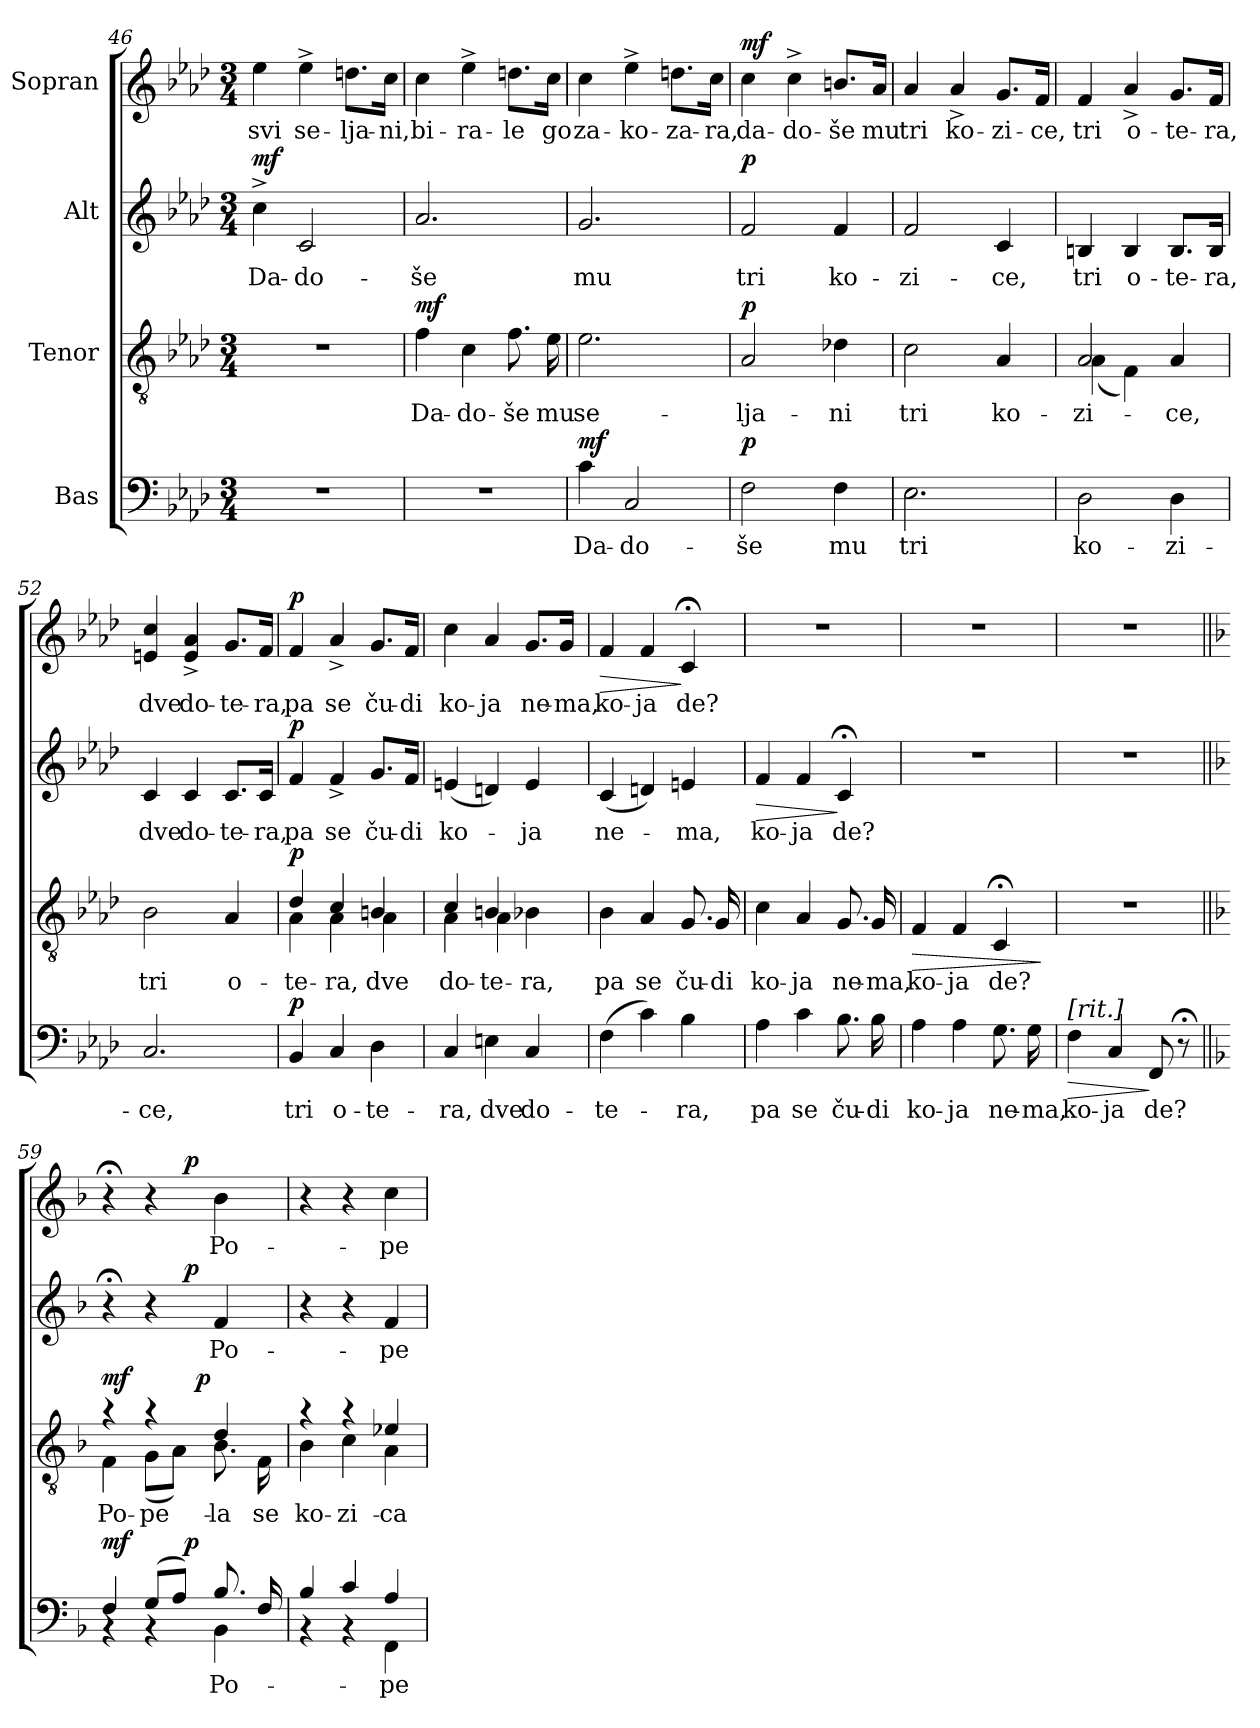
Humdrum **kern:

**kern	**text	**dynam	**kern	**text	**dynam	**kern	**text	**dynam	**kern	**text	**dynam
*part4	*part4	*part4	*part3	*part3	*part3	*part2	*part2	*part2	*part1	*part1	*part1
*staff4	*staff4	*staff4	*staff3	*staff3	*staff3	*staff2	*staff2	*staff2	*staff1	*staff1	*staff1
*I"Bas	*	*	*I"Tenor	*	*	*I"Alt	*	*	*I"Sopran	*	*
*clefF4	*	*	*clefGv2	*	*	*clefG2	*	*	*clefG2	*	*
*k[b-e-a-d-]	*	*	*k[b-e-a-d-]	*	*	*k[b-e-a-d-]	*	*	*k[b-e-a-d-]	*	*
*f:	*	*	*f:	*	*	*f:	*	*	*f:	*	*
*M3/4	*	*	*M3/4	*	*	*M3/4	*	*	*M3/4	*	*
=46	=46	=46	=46	=46	=46	=46	=46	=46	=46	=46	=46
!	!	!	!	!	!	!	!	!LO:DY:b	!	!	!
2.r	.	.	2.r	.	.	4cc^>\	Da-	mf	4ee-\	svi	.
.	.	.	.	.	.	2c/	-do-	.	4ee-^>\	se-	.
.	.	.	.	.	.	.	.	.	8.ddn\L	-lja-	.
.	.	.	.	.	.	.	.	.	16cc\Jk	-ni,	.
=47	=47	=47	=47	=47	=47	=47	=47	=47	=47	=47	=47
!	!	!	!	!	!LO:DY:b	!	!	!	!	!	!
2.r	.	.	4f\	Da-	mf	2.a-/	-še	.	4cc\	bi-	.
.	.	.	4c\	-do-	.	.	.	.	4ee-^>\	-ra-	.
.	.	.	8.f\	-še	.	.	.	.	8.ddn\L	-le	.
.	.	.	16e-\	mu	.	.	.	.	16cc\Jk	go	.
=48	=48	=48	=48	=48	=48	=48	=48	=48	=48	=48	=48
!	!	!LO:DY:b	!	!	!	!	!	!	!	!	!
4c\	Da-	mf	2.e-\	se-	.	2.g/	mu	.	4cc\	za-	.
2C/	-do-	.	.	.	.	.	.	.	4ee-^>\	-ko-	.
.	.	.	.	.	.	.	.	.	8.ddn\L	-za-	.
.	.	.	.	.	.	.	.	.	16cc\Jk	-ra,	.
=49	=49	=49	=49	=49	=49	=49	=49	=49	=49	=49	=49
!	!	!LO:DY:b	!	!	!LO:DY:b	!	!	!LO:DY:b	!	!	!LO:DY:b
2F\	-še	p	2A-/	-lja-	p	2f/	tri	p	4cc\	da-	mf
.	.	.	.	.	.	.	.	.	4cc^>\	-do-	.
4F\	mu	.	4d-X\	-ni	.	4f/	ko-	.	8.bn/L	-še	.
.	.	.	.	.	.	.	.	.	16a-/Jk	mu	.
=50	=50	=50	=50	=50	=50	=50	=50	=50	=50	=50	=50
2.E-\	tri	.	2c\	tri	.	2f/	-zi-	.	4a-/	tri	.
.	.	.	.	.	.	.	.	.	4a-^>/	ko-	.
.	.	.	4A-/	ko-	.	4c/	-ce,	.	8.g/L	-zi-	.
.	.	.	.	.	.	.	.	.	16f/Jk	-ce,	.
!!LO:PB:g=z
=51	=51	=51	=51	=51	=51	=51	=51	=51	=51	=51	=51
*	*	*	*^	*	*	*	*	*	*	*	*
2D-\	ko-	.	2A-/	(<4A-\	-zi-	.	4Bn/	tri	.	4f/	tri	.
.	.	.	.	4F\)	.	.	4B/	o-	.	4a-^>/	o-	.
4D-\	-zi-	.	4A-	4ryy	-ce,	.	8.B/L	-te-	.	8.g/L	-te-	.
.	.	.	.	.	.	.	16B/Jk	-ra,	.	16f/Jk	-ra,	.
*	*	*	*v	*v	*	*	*	*	*	*	*	*
=52	=52	=52	=52	=52	=52	=52	=52	=52	=52	=52	=52
2.C/	-ce,	.	2B-	tri	.	4c/	dve	.	4en/ 4cc/	dve	.
.	.	.	.	.	.	4c/	do-	.	4e/^> 4a-/^>	do-	.
.	.	.	4A-	o-	.	8.c/L	-te-	.	8.gL	-te-	.
.	.	.	.	.	.	16c/Jk	-ra,	.	16fJk	-ra,	.
=53	=53	=53	=53	=53	=53	=53	=53	=53	=53	=53	=53
*	*	*	*^	*	*	*	*	*	*	*	*
!	!	!LO:DY:b	!	!	!	!LO:DY:b	!	!	!LO:DY:b	!	!	!LO:DY:b
4BB-/	tri	p	4d-/	4A-\	-te-	p	4f/	pa	p	4f/	pa	p
4C/	o-	.	4c/	4A-\	-ra,	.	4f^>/	se	.	4a-^>/	se	.
4D-\	-te-	.	4Bn/	4A-\	dve	.	8.g/L	ču-	.	8.g/L	ču-	.
.	.	.	.	.	.	.	16f/Jk	-di	.	16f/Jk	-di	.
=54	=54	=54	=54	=54	=54	=54	=54	=54	=54	=54	=54	=54
4C/	-ra,	.	4c/	4A-\	do-	.	(4en/	ko-	.	4cc\	ko-	.
4En\	dve	.	4Bn/	4A-\	-te-	.	4dn/)	.	.	4a-/	-ja	.
4C/	do-	.	4B-X	4ryy	-ra,	.	4e/	-ja	.	8.g/L	ne-	.
.	.	.	.	.	.	.	.	.	.	16g/Jk	-ma,	.
*	*	*	*v	*v	*	*	*	*	*	*	*	*
=55	=55	=55	=55	=55	=55	=55	=55	=55	=55	=55	=55
!	!	!	!	!	!	!	!	!	!	!	!LO:HP:b
(4F\	-te-	.	4B-\	pa	.	(4c/	ne-	.	4f/	ko-	>
4c\)	.	.	4A-/	se	.	4dn/)	.	.	4f/	-ja	.
4B-\	-ra,	.	8.G/	ču-	.	4en/	-ma,	.	4c;</	de?	]
.	.	.	16G/	-di	.	.	.	.	.	.	.
=56	=56	=56	=56	=56	=56	=56	=56	=56	=56	=56	=56
!	!	!	!	!	!	!	!	!LO:HP:b	!	!	!
4A-\	pa	.	4c\	ko-	.	4f/	ko-	>	2.r	.	.
4c\	se	.	4A-/	-ja	.	4f/	-ja	.	.	.	.
8.B-\	ču-	.	8.G/	ne-	.	4c;</	de?	]	.	.	.
16B-\	-di	.	16G/	-ma,	.	.	.	.	.	.	.
!!LO:LB:g=z
=57	=57	=57	=57	=57	=57	=57	=57	=57	=57	=57	=57
!	!	!	!	!	!LO:HP:b	!	!	!	!	!	!
4A-\	ko-	.	4F/	ko-	>	2.r	.	.	2.r	.	.
4A-\	-ja	.	4F/	-ja	.	.	.	.	.	.	.
8.G\	ne-	.	4C;</	de?	.	.	.	.	.	.	.
16G\	-ma,	.	.	.	.	.	.	.	.	.	.
.	.	.	.	.	]	.	.	.	.	.	.
=58	=58	=58	=58	=58	=58	=58	=58	=58	=58	=58	=58
!LO:TX:a:t=[rit.]	!	!	!	!	!	!	!	!	!	!	!
!	!	!LO:HP:b	!	!	!	!	!	!	!	!	!
4F\	ko-	>	2.r	.	.	2.r	.	.	2.r	.	.
4C/	-ja	.	.	.	.	.	.	.	.	.	.
8FF/	de?	]	.	.	.	.	.	.	.	.	.
8r;<	.	.	.	.	.	.	.	.	.	.	.
=59||	=59||	=59||	=59||	=59||	=59||	=59||	=59||	=59||	=59||	=59||	=59||
*k[b-]	*	*	*k[b-]	*	*	*k[b-]	*	*	*k[b-]	*	*
*F:	*	*	*F:	*	*	*F:	*	*	*F:	*	*
*^	*	*	*^	*	*	*	*	*	*	*	*
!	!	!	!	!	!	!	!	!	!	!	!LO:TX:a:t=[a tempo]	!	!
!	!	!	!LO:DY:a	!	!	!	!LO:DY:b	!	!	!	!	!	!
*	*^	*	*	*	*^	*	*	*^	*	*	*^	*	*
4F/	4rAA	4ryy	.	mf	4ra	4F\	4..ryy	Po-	mf	4r;<	4ryy	.	.	4r;<	4ryy	.	.
(>8G/L	4rAA	8ryy	.	.	4ra	(<8G\L	.	-pe-	.	4r	8ryy	.	.	4r	8ryy	.	.
8A/J)	.	32ryy	.	.	.	8A\J)	.	.	.	.	32ryy	.	.	.	32ryy	.	.
!	!	!	!	!LO:DY:b	!	!	!	!	!	!	!	!	!LO:DY:b	!	!	!	!LO:DY:b
.	.	4ryy	.	p	.	.	.	.	.	.	4ryy	.	p	.	4ryy	.	p
!	!	!	!	!	!	!	!	!	!LO:DY:a	!	!	!	!	!	!	!	!
.	.	.	.	.	.	.	4ryy	.	p	.	.	.	.	.	.	.	.
8.B-/	4BB-\	.	Po-	.	4d/	8.B-\	.	-la	.	4f/	.	Po-	.	4b-\	.	Po-	.
.	.	16.ryy	.	.	.	.	.	.	.	.	16.ryy	.	.	.	16.ryy	.	.
16F/	.	.	.	.	.	16F\	16ryy	se	.	.	.	.	.	.	.	.	.
*	*v	*v	*	*	*	*	*	*	*	*v	*v	*	*	*v	*v	*	*
*	*	*	*	*	*v	*v	*	*	*	*	*	*	*	*
=60	=60	=60	=60	=60	=60	=60	=60	=60	=60	=60	=60	=60	=60
4B-/	4rAA	.	.	4ra	4B-\	ko-	.	4r	.	.	4r	.	.
4c/	4rAA	.	.	4ra	4c\	-zi-	.	4r	.	.	4r	.	.
4A/	4FF\	-pe-	.	4e-X/	4A\	-ca	.	4f/	-pe-	.	4cc\	-pe-	.
*v	*v	*	*	*	*	*	*	*	*	*	*	*	*
*	*	*	*v	*v	*	*	*	*	*	*	*	*
=	=	=	=	=	=	=	=	=	=	=	=
*-	*-	*-	*-	*-	*-	*-	*-	*-	*-	*-	*-
